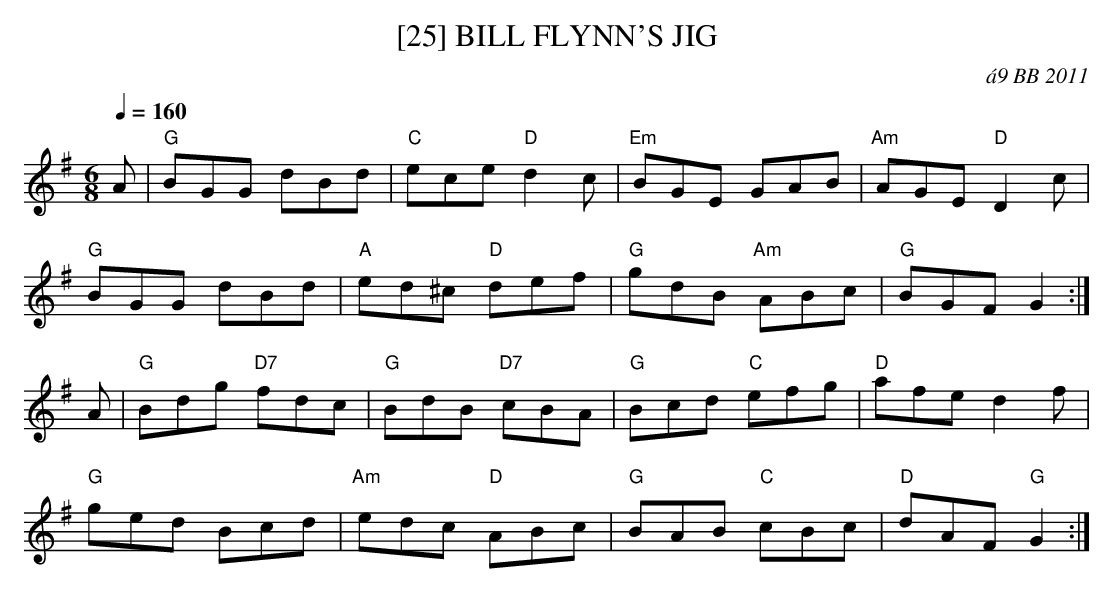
X:1
T:[25] BILL FLYNN'S JIG
C:\'a9 BB 2011
M:6/8
Q:1/4=160
K:G
A|"G"BGG dBd|"C"ece "D"d2c|"Em"BGE GAB|"Am" AGE "D"D2c|
"G"BGG dBd|"A"ed^c "D"def|"G"gdB "Am" ABc|"G" BGF G2 :|
A|"G"Bdg "D7"fdc|"G"BdB "D7"cBA|"G"Bcd "C" efg|"D"afe d2f|
"G" ged Bcd|"Am" edc "D"ABc|"G"BAB "C"cBc|"D" dAF "G"G2 :|
